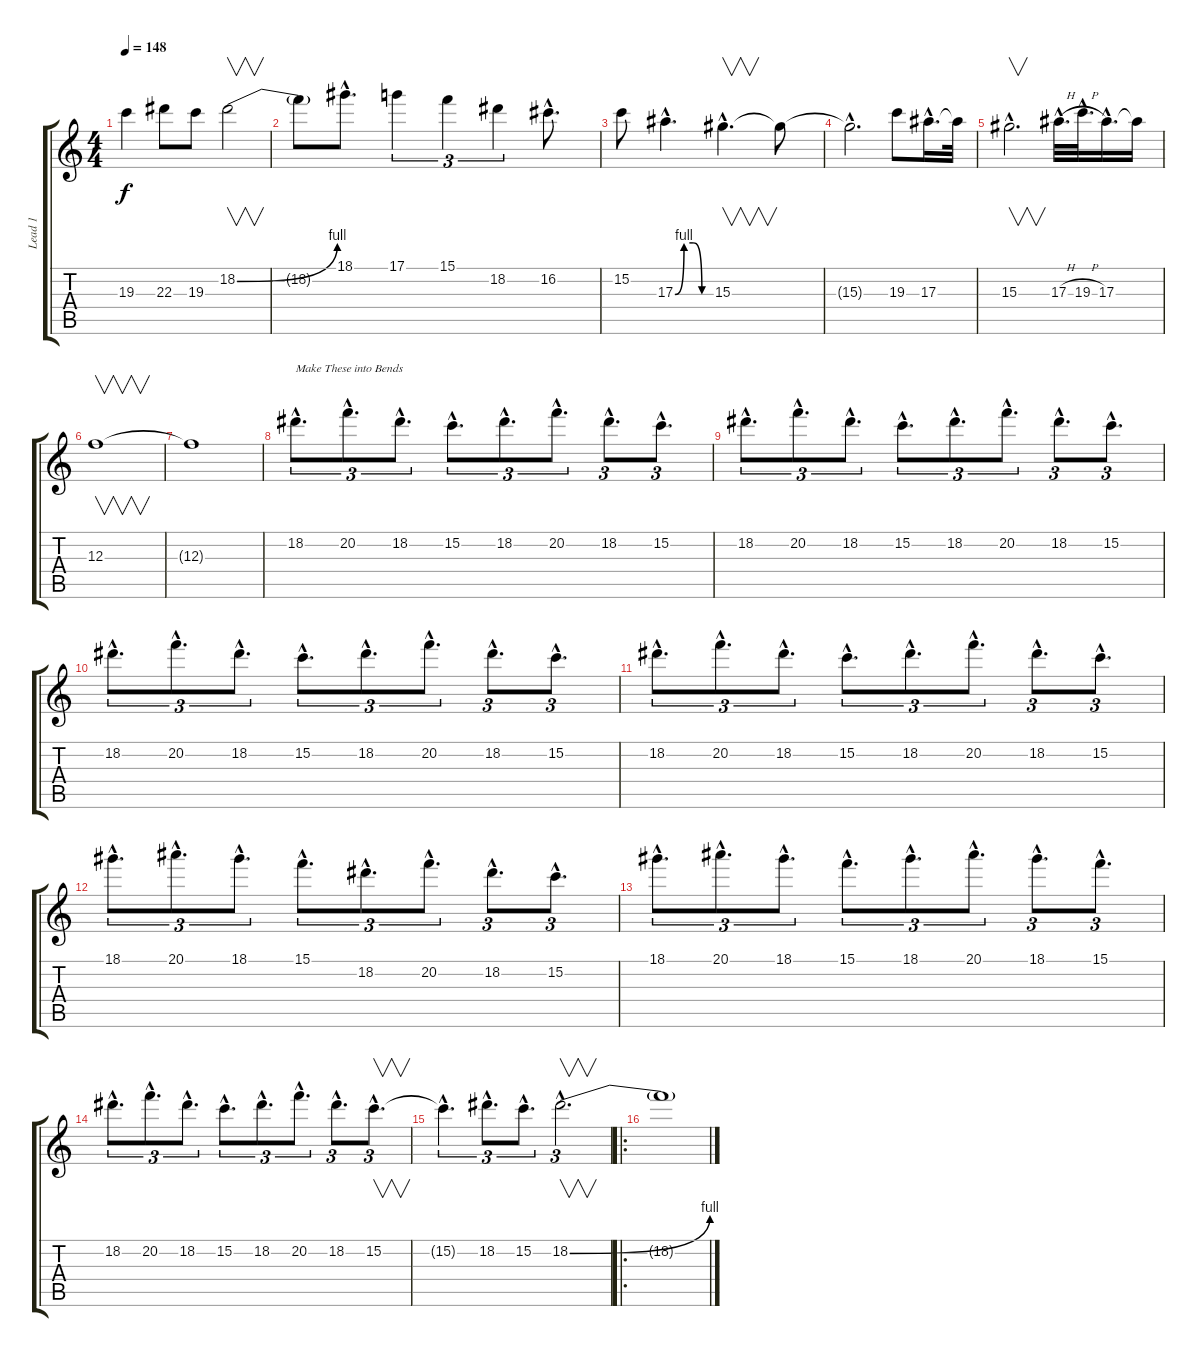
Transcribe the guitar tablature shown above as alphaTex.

\track ("Lead 1" "Lead 1") {instrument distortionguitar}
\staff {score tabs}
\tuning (D4 A3 F3 C3 G2 D2) {hide}
\ts (4 4)
\tempo 148
\clef g2
\ks c
19.3{t}.4{dy f} 22.3.8 19.3.8 18.2{be (bend 0 0 60 4)}.2{v} |
18.2{t}.8 18.1{hac}.8{d} 17.1.4{tu (3 2)} 15.1.4{tu (3 2)} 18.2.4{tu (3 2)} 16.2{hac}.8{d} |
15.2.8 17.3{be (custom 0 0 15 4 30 4 45 0 60 0) hac}.4{d} 15.3{hac}.4{v d} 15.3{t}.8 |
15.3{hac t}.2{d} 19.3.8 17.3{hac}.16{d} 17.3{t}.32 |
15.3{hac}.2{v d} 17.3{h hac}.32{d} 19.3{h hac}.32{d} 17.3{hac}.16{d} 17.3{t}.16 |
12.3.1{v} |
12.3{t}.1 |
18.2{hac}.8{d tu (3 2) txt "Make These into Bends"} 20.2{hac}.8{d tu (3 2)} 18.2{hac}.8{d tu (3 2)} 15.2{hac}.8{d tu (3 2)} 18.2{hac}.8{d tu (3 2)} 20.2{hac}.8{d tu (3 2)} 18.2{hac}.8{d tu (3 2)} 15.2{hac}.8{d tu (3 2)} |
18.2{hac}.8{d tu (3 2)} 20.2{hac}.8{d tu (3 2)} 18.2{hac}.8{d tu (3 2)} 15.2{hac}.8{d tu (3 2)} 18.2{hac}.8{d tu (3 2)} 20.2{hac}.8{d tu (3 2)} 18.2{hac}.8{d tu (3 2)} 15.2{hac}.8{d tu (3 2)} |
18.2{hac}.8{d tu (3 2)} 20.2{hac}.8{d tu (3 2)} 18.2{hac}.8{d tu (3 2)} 15.2{hac}.8{d tu (3 2)} 18.2{hac}.8{d tu (3 2)} 20.2{hac}.8{d tu (3 2)} 18.2{hac}.8{d tu (3 2)} 15.2{hac}.8{d tu (3 2)} |
18.2{hac}.8{d tu (3 2)} 20.2{hac}.8{d tu (3 2)} 18.2{hac}.8{d tu (3 2)} 15.2{hac}.8{d tu (3 2)} 18.2{hac}.8{d tu (3 2)} 20.2{hac}.8{d tu (3 2)} 18.2{hac}.8{d tu (3 2)} 15.2{hac}.8{d tu (3 2)} |
18.1{hac}.8{d tu (3 2)} 20.1{hac}.8{d tu (3 2)} 18.1{hac}.8{d tu (3 2)} 15.1{hac}.8{d tu (3 2)} 18.2{hac}.8{d tu (3 2)} 20.2{hac}.8{d tu (3 2)} 18.2{hac}.8{d tu (3 2)} 15.2{hac}.8{d tu (3 2)} |
18.1{hac}.8{d tu (3 2)} 20.1{hac}.8{d tu (3 2)} 18.1{hac}.8{d tu (3 2)} 15.1{hac}.8{d tu (3 2)} 18.1{hac}.8{d tu (3 2)} 20.1{hac}.8{d tu (3 2)} 18.1{hac}.8{d tu (3 2)} 15.1{hac}.8{d tu (3 2)} |
18.2{hac}.8{d tu (3 2)} 20.2{hac}.8{d tu (3 2)} 18.2{hac}.8{d tu (3 2)} 15.2{hac}.8{d tu (3 2)} 18.2{hac}.8{d tu (3 2)} 20.2{hac}.8{d tu (3 2)} 18.2{hac}.8{d tu (3 2)} 15.2{hac}.8{v d tu (3 2)} |
15.2{hac t}.4{d tu (3 2)} 18.2{hac}.8{d tu (3 2)} 15.2{hac}.8{d tu (3 2)} 18.2{be (bend 0 0 60 4) hac}.2{v d tu (3 2)} |
\ro
18.2{t}.1
